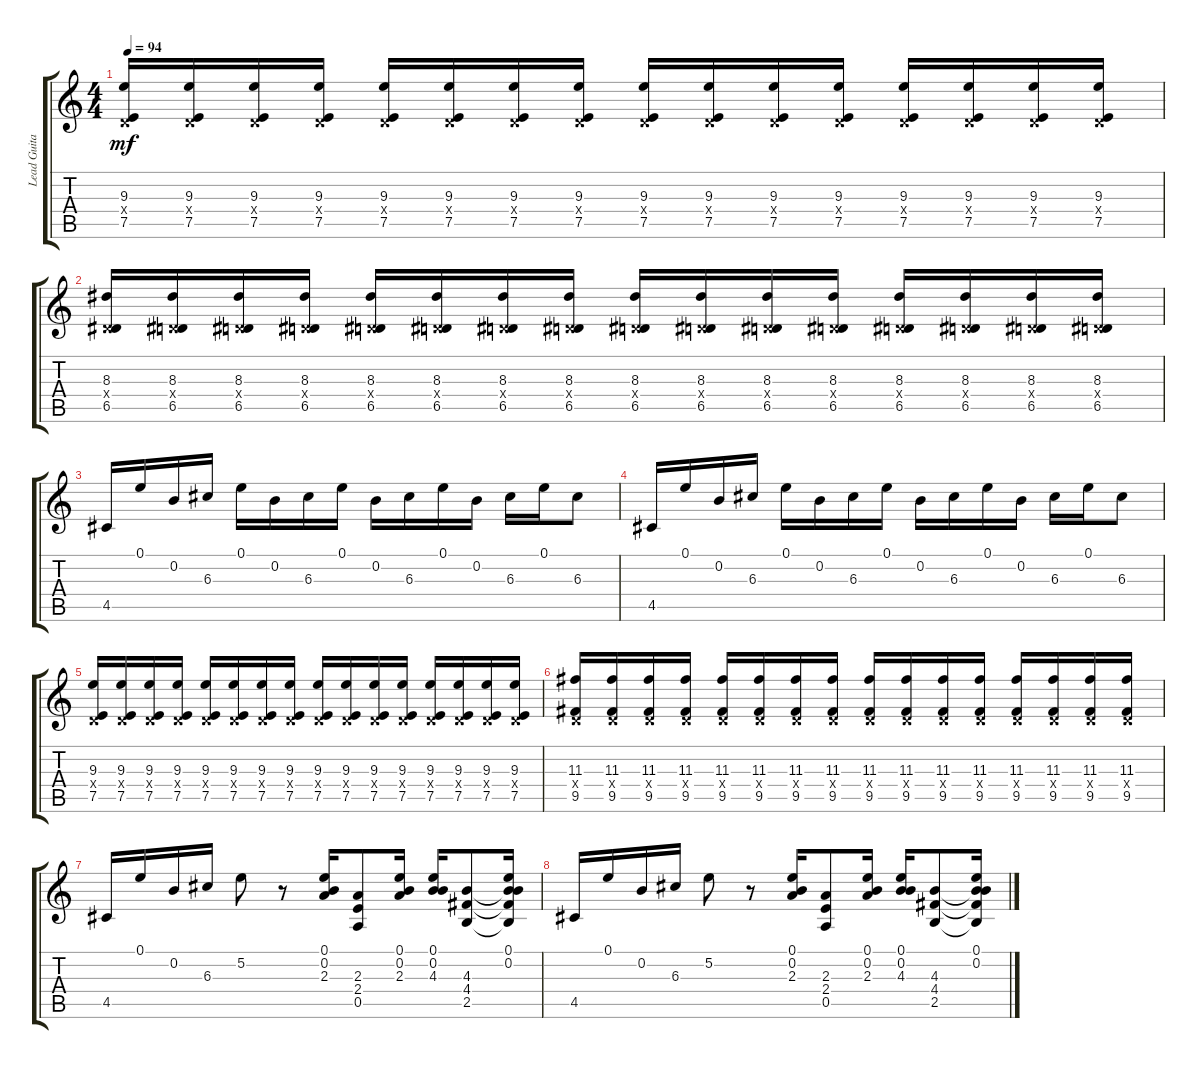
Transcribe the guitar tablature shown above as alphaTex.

\track ("Lead Guitar(Alex)" "Lead Guita") {instrument distortionguitar}
\staff {score tabs}
\tuning (E4 B3 G3 D3 A2 E2) {hide}
\ts (4 4)
\tempo 94
\clef g2
\ks c
(9.3 0.4{x} 7.5).16{dy mf} (9.3 0.4{x} 7.5).16 (9.3 0.4{x} 7.5).16 (9.3 0.4{x} 7.5).16 (9.3 0.4{x} 7.5).16 (9.3 0.4{x} 7.5).16 (9.3 0.4{x} 7.5).16 (9.3 0.4{x} 7.5).16 (9.3 0.4{x} 7.5).16 (9.3 0.4{x} 7.5).16 (9.3 0.4{x} 7.5).16 (9.3 0.4{x} 7.5).16 (9.3 0.4{x} 7.5).16 (9.3 0.4{x} 7.5).16 (9.3 0.4{x} 7.5).16 (9.3 0.4{x} 7.5).16 |
(8.3 0.4{x} 6.5).16 (8.3 0.4{x} 6.5).16 (8.3 0.4{x} 6.5).16 (8.3 0.4{x} 6.5).16 (8.3 0.4{x} 6.5).16 (8.3 0.4{x} 6.5).16 (8.3 0.4{x} 6.5).16 (8.3 0.4{x} 6.5).16 (8.3 0.4{x} 6.5).16 (8.3 0.4{x} 6.5).16 (8.3 0.4{x} 6.5).16 (8.3 0.4{x} 6.5).16 (8.3 0.4{x} 6.5).16 (8.3 0.4{x} 6.5).16 (8.3 0.4{x} 6.5).16 (8.3 0.4{x} 6.5).16 |
4.5.16 0.1.16 0.2.16 6.3.16 0.1.16 0.2.16 6.3.16 0.1.16 0.2.16 6.3.16 0.1.16 0.2.16 6.3.16 0.1.16 6.3.8 |
4.5.16 0.1.16 0.2.16 6.3.16 0.1.16 0.2.16 6.3.16 0.1.16 0.2.16 6.3.16 0.1.16 0.2.16 6.3.16 0.1.16 6.3.8 |
(9.3 0.4{x} 7.5).16 (9.3 0.4{x} 7.5).16 (9.3 0.4{x} 7.5).16 (9.3 0.4{x} 7.5).16 (9.3 0.4{x} 7.5).16 (9.3 0.4{x} 7.5).16 (9.3 0.4{x} 7.5).16 (9.3 0.4{x} 7.5).16 (9.3 0.4{x} 7.5).16 (9.3 0.4{x} 7.5).16 (9.3 0.4{x} 7.5).16 (9.3 0.4{x} 7.5).16 (9.3 0.4{x} 7.5).16 (9.3 0.4{x} 7.5).16 (9.3 0.4{x} 7.5).16 (9.3 0.4{x} 7.5).16 |
(11.3 0.4{x} 9.5).16 (11.3 0.4{x} 9.5).16 (11.3 0.4{x} 9.5).16 (11.3 0.4{x} 9.5).16 (11.3 0.4{x} 9.5).16 (11.3 0.4{x} 9.5).16 (11.3 0.4{x} 9.5).16 (11.3 0.4{x} 9.5).16 (11.3 0.4{x} 9.5).16 (11.3 0.4{x} 9.5).16 (11.3 0.4{x} 9.5).16 (11.3 0.4{x} 9.5).16 (11.3 0.4{x} 9.5).16 (11.3 0.4{x} 9.5).16 (11.3 0.4{x} 9.5).16 (11.3 0.4{x} 9.5).16 |
4.5.16 0.1.16 0.2.16 6.3.16 5.2.8 r.8 (0.1 0.2 2.3).16 (2.3 2.4 0.5).8 (0.1 0.2 2.3).16 (0.1 0.2 4.3).16 (4.3 4.4 2.5).8 (0.1 0.2 4.3{t} 4.4{t} 2.5{t}).16 |
4.5.16 0.1.16 0.2.16 6.3.16 5.2.8 r.8 (0.1 0.2 2.3).16 (2.3 2.4 0.5).8 (0.1 0.2 2.3).16 (0.1 0.2 4.3).16 (4.3 4.4 2.5).8 (0.1 0.2 4.3{t} 4.4{t} 2.5{t}).16
